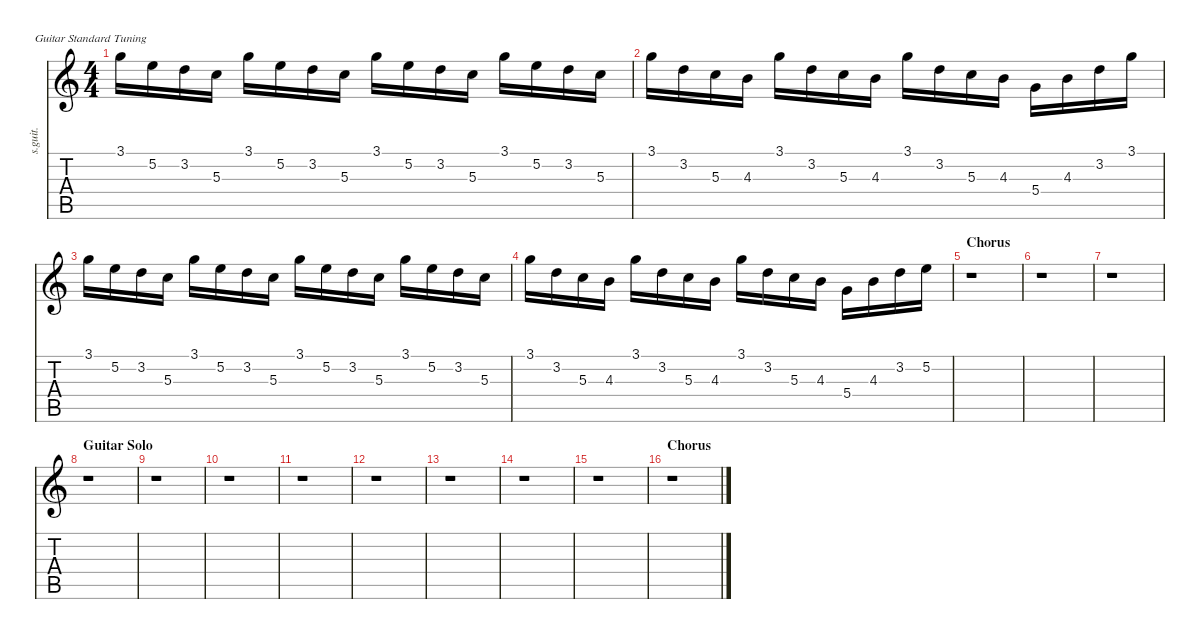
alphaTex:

\defaultSystemsLayout 4
\hideDynamics
\bracketExtendMode nobrackets
\track ("David Gilmour - Prophet-5 Synthesiser" "s.guit.") {instrument synthstrings1}
\staff {score tabs}
\tuning (E4 B3 G3 D3 A2 E2)
\displaytranspose 12
\ts (4 4)
\tempo (64 hide)
\clef g2
\ks c
3.1.16{lyrics (0 "") lyrics (1 "") lyrics (2 "") lyrics (3 "") lyrics (4 "") dy f} 5.2.16{lyrics (0 "") lyrics (1 "") lyrics (2 "") lyrics (3 "") lyrics (4 "")} 3.2.16{lyrics (0 "") lyrics (1 "") lyrics (2 "") lyrics (3 "") lyrics (4 "")} 5.3.16{lyrics (0 "") lyrics (1 "") lyrics (2 "") lyrics (3 "") lyrics (4 "")} 3.1.16{lyrics (0 "") lyrics (1 "") lyrics (2 "") lyrics (3 "") lyrics (4 "")} 5.2.16{lyrics (0 "") lyrics (1 "") lyrics (2 "") lyrics (3 "") lyrics (4 "")} 3.2.16{lyrics (0 "") lyrics (1 "") lyrics (2 "") lyrics (3 "") lyrics (4 "")} 5.3.16{lyrics (0 "") lyrics (1 "") lyrics (2 "") lyrics (3 "") lyrics (4 "")} 3.1.16{lyrics (0 "") lyrics (1 "") lyrics (2 "") lyrics (3 "") lyrics (4 "")} 5.2.16{lyrics (0 "") lyrics (1 "") lyrics (2 "") lyrics (3 "") lyrics (4 "")} 3.2.16{lyrics (0 "") lyrics (1 "") lyrics (2 "") lyrics (3 "") lyrics (4 "")} 5.3.16{lyrics (0 "") lyrics (1 "") lyrics (2 "") lyrics (3 "") lyrics (4 "")} 3.1.16{lyrics (0 "") lyrics (1 "") lyrics (2 "") lyrics (3 "") lyrics (4 "")} 5.2.16{lyrics (0 "") lyrics (1 "") lyrics (2 "") lyrics (3 "") lyrics (4 "")} 3.2.16{lyrics (0 "") lyrics (1 "") lyrics (2 "") lyrics (3 "") lyrics (4 "")} 5.3.16{lyrics (0 "") lyrics (1 "") lyrics (2 "") lyrics (3 "") lyrics (4 "")} |
3.1.16{lyrics (0 "") lyrics (1 "") lyrics (2 "") lyrics (3 "") lyrics (4 "")} 3.2.16{lyrics (0 "") lyrics (1 "") lyrics (2 "") lyrics (3 "") lyrics (4 "")} 5.3.16{lyrics (0 "") lyrics (1 "") lyrics (2 "") lyrics (3 "") lyrics (4 "")} 4.3.16{lyrics (0 "") lyrics (1 "") lyrics (2 "") lyrics (3 "") lyrics (4 "")} 3.1.16{lyrics (0 "") lyrics (1 "") lyrics (2 "") lyrics (3 "") lyrics (4 "")} 3.2.16{lyrics (0 "") lyrics (1 "") lyrics (2 "") lyrics (3 "") lyrics (4 "")} 5.3.16{lyrics (0 "") lyrics (1 "") lyrics (2 "") lyrics (3 "") lyrics (4 "")} 4.3.16{lyrics (0 "") lyrics (1 "") lyrics (2 "") lyrics (3 "") lyrics (4 "")} 3.1.16{lyrics (0 "") lyrics (1 "") lyrics (2 "") lyrics (3 "") lyrics (4 "")} 3.2.16{lyrics (0 "") lyrics (1 "") lyrics (2 "") lyrics (3 "") lyrics (4 "")} 5.3.16{lyrics (0 "") lyrics (1 "") lyrics (2 "") lyrics (3 "") lyrics (4 "")} 4.3.16{lyrics (0 "") lyrics (1 "") lyrics (2 "") lyrics (3 "") lyrics (4 "")} 5.4.16{lyrics (0 "") lyrics (1 "") lyrics (2 "") lyrics (3 "") lyrics (4 "")} 4.3.16{lyrics (0 "") lyrics (1 "") lyrics (2 "") lyrics (3 "") lyrics (4 "")} 3.2.16{lyrics (0 "") lyrics (1 "") lyrics (2 "") lyrics (3 "") lyrics (4 "")} 3.1.16{lyrics (0 "") lyrics (1 "") lyrics (2 "") lyrics (3 "") lyrics (4 "")} |
3.1.16{lyrics (0 "") lyrics (1 "") lyrics (2 "") lyrics (3 "") lyrics (4 "")} 5.2.16{lyrics (0 "") lyrics (1 "") lyrics (2 "") lyrics (3 "") lyrics (4 "")} 3.2.16{lyrics (0 "") lyrics (1 "") lyrics (2 "") lyrics (3 "") lyrics (4 "")} 5.3.16{lyrics (0 "") lyrics (1 "") lyrics (2 "") lyrics (3 "") lyrics (4 "")} 3.1.16{lyrics (0 "") lyrics (1 "") lyrics (2 "") lyrics (3 "") lyrics (4 "")} 5.2.16{lyrics (0 "") lyrics (1 "") lyrics (2 "") lyrics (3 "") lyrics (4 "")} 3.2.16{lyrics (0 "") lyrics (1 "") lyrics (2 "") lyrics (3 "") lyrics (4 "")} 5.3.16{lyrics (0 "") lyrics (1 "") lyrics (2 "") lyrics (3 "") lyrics (4 "")} 3.1.16{lyrics (0 "") lyrics (1 "") lyrics (2 "") lyrics (3 "") lyrics (4 "")} 5.2.16{lyrics (0 "") lyrics (1 "") lyrics (2 "") lyrics (3 "") lyrics (4 "")} 3.2.16{lyrics (0 "") lyrics (1 "") lyrics (2 "") lyrics (3 "") lyrics (4 "")} 5.3.16{lyrics (0 "") lyrics (1 "") lyrics (2 "") lyrics (3 "") lyrics (4 "")} 3.1.16{lyrics (0 "") lyrics (1 "") lyrics (2 "") lyrics (3 "") lyrics (4 "")} 5.2.16{lyrics (0 "") lyrics (1 "") lyrics (2 "") lyrics (3 "") lyrics (4 "")} 3.2.16{lyrics (0 "") lyrics (1 "") lyrics (2 "") lyrics (3 "") lyrics (4 "")} 5.3.16{lyrics (0 "") lyrics (1 "") lyrics (2 "") lyrics (3 "") lyrics (4 "")} |
3.1.16{lyrics (0 "") lyrics (1 "") lyrics (2 "") lyrics (3 "") lyrics (4 "")} 3.2.16{lyrics (0 "") lyrics (1 "") lyrics (2 "") lyrics (3 "") lyrics (4 "")} 5.3.16{lyrics (0 "") lyrics (1 "") lyrics (2 "") lyrics (3 "") lyrics (4 "")} 4.3.16{lyrics (0 "") lyrics (1 "") lyrics (2 "") lyrics (3 "") lyrics (4 "")} 3.1.16{lyrics (0 "") lyrics (1 "") lyrics (2 "") lyrics (3 "") lyrics (4 "")} 3.2.16{lyrics (0 "") lyrics (1 "") lyrics (2 "") lyrics (3 "") lyrics (4 "")} 5.3.16{lyrics (0 "") lyrics (1 "") lyrics (2 "") lyrics (3 "") lyrics (4 "")} 4.3.16{lyrics (0 "") lyrics (1 "") lyrics (2 "") lyrics (3 "") lyrics (4 "")} 3.1.16{lyrics (0 "") lyrics (1 "") lyrics (2 "") lyrics (3 "") lyrics (4 "")} 3.2.16{lyrics (0 "") lyrics (1 "") lyrics (2 "") lyrics (3 "") lyrics (4 "")} 5.3.16{lyrics (0 "") lyrics (1 "") lyrics (2 "") lyrics (3 "") lyrics (4 "")} 4.3.16{lyrics (0 "") lyrics (1 "") lyrics (2 "") lyrics (3 "") lyrics (4 "")} 5.4.16{lyrics (0 "") lyrics (1 "") lyrics (2 "") lyrics (3 "") lyrics (4 "")} 4.3.16{lyrics (0 "") lyrics (1 "") lyrics (2 "") lyrics (3 "") lyrics (4 "")} 3.2.16{lyrics (0 "") lyrics (1 "") lyrics (2 "") lyrics (3 "") lyrics (4 "")} 5.2.16{lyrics (0 "") lyrics (1 "") lyrics (2 "") lyrics (3 "") lyrics (4 "")} |
\section ("" "Chorus")
r.1 |
r.1 |
r.1 |
\section ("" "Guitar Solo")
r.1 |
r.1 |
r.1 |
r.1 |
r.1 |
r.1 |
r.1 |
r.1 |
\section ("" "Chorus")
r.1
